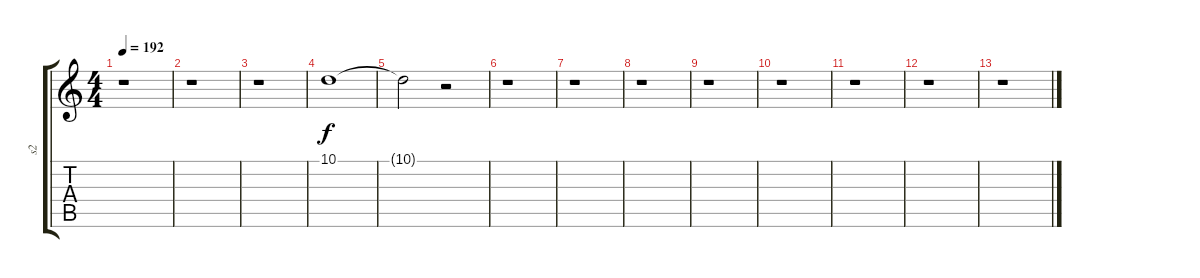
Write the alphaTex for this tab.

\track ("s2" "s2") {instrument fx2soundtrack}
\staff {score tabs}
\tuning (E4 B3 G3 D3 A2 E2) {hide}
\ts (4 4)
\tempo 192
\clef g2
\ks c
r.1{dy f} |
r.1 |
r.1 |
10.1.1{volume 6 balance 8} |
10.1{t}.2 r.2 |
r.1 |
r.1 |
r.1 |
r.1 |
r.1 |
r.1 |
r.1 |
r.1
